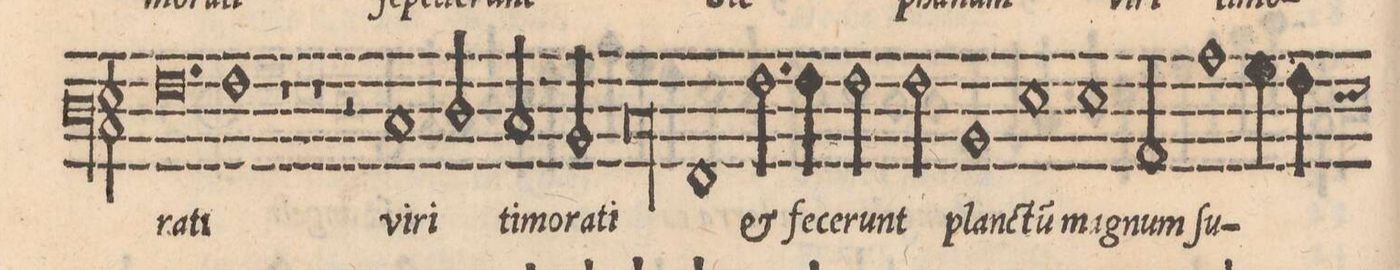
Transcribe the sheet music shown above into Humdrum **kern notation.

**kern	**text
*I"BASSVS	*
*clefF3	*
*k[]	*
*met(C|)	*
*M2/1	*
0.A	-ra-
=26-	=26-
=27-	=27-
1A	-ti
1r	.
=28-	=28-
1r	.
2r	.
1E/	vi-
=29-	=29-
2Fny/	-ri
2E/	ti-
2D/	-mo-
=30-	=30-
00E\	-ra-
=31-	=31-
=32-	=32-
1AA	-ti
2.A\	et
4A\	fe-
=33-	=33-
2A\	-ce-
2A\	-runt
1D	plan-
=34-	=34-
1G	-ctṹ(m)
1G	ma-
=35-	=35-
2C/	-gnum
1c	ſu-
4Bny\	.
4A\	.
*custos:G	*
=36-	=36-
*-	*-
